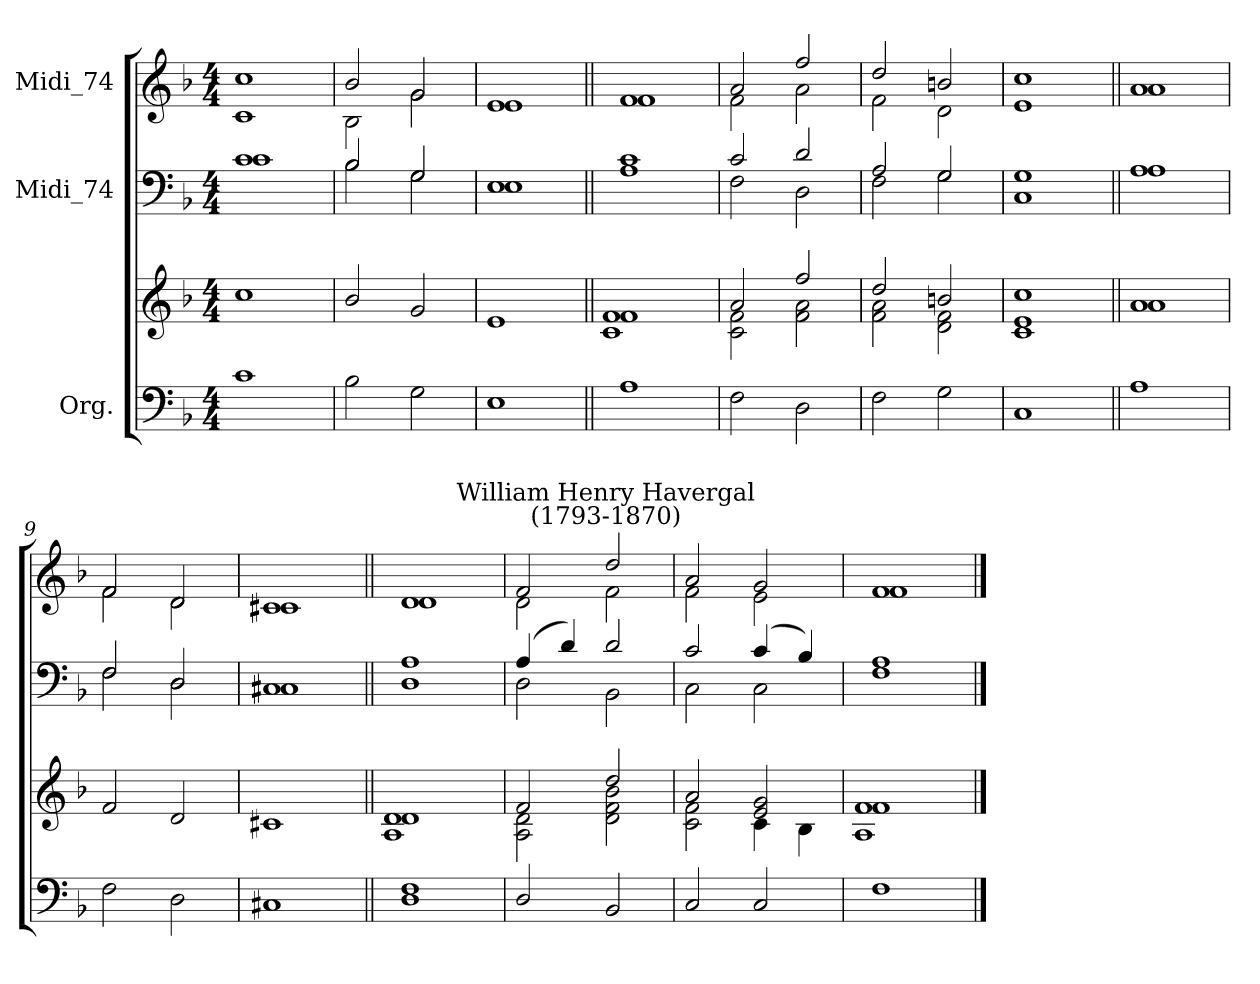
**kern	**kern	**kern	**kern
*part3	*part3	*part2	*part1
*staff4	*staff3	*staff2	*staff1
*I"Org.	*	*I"Midi_74	*I"Midi_74
*clefF4	*clefG2	*clefF4	*clefG2
*k[b-]	*k[b-]	*k[b-]	*k[b-]
*F:	*F:	*F:	*F:
*M4/4	*M4/4	*M4/4	*M4/4
=1	=1	=1	=1
*	*^	*^	*^
1c	1cc/	1ryy	1c/	1c\	1cc/	1c\
=2	=2	=2	=2	=2	=2	=2
2B-	2b-/	1ryy	2B-/	2B-\	2b-/	2B-\
2G	2g/	.	2G/	2G\	2g/	2g\
=3	=3	=3	=3	=3	=3	=3
1E	1e/	1ryy	1E/	1E\	1e/	1e\
=4||	=4||	=4||	=4||	=4||	=4||	=4||
1A	1f/	1c\ 1f\	1c/	1A\	1f/	1f\
=5	=5	=5	=5	=5	=5	=5
2F	2a/	2c\ 2f\	2c/	2F\	2a/	2f\
2D	2ff/	2f\ 2a\	2d/	2D\	2ff/	2a\
=6	=6	=6	=6	=6	=6	=6
2F	2dd/	2f\ 2a\	2A/	2F\	2dd/	2f\
2G	2bn/	2d\ 2f\	2G/	2G\	2bn/	2d\
=7	=7	=7	=7	=7	=7	=7
1C	1cc/	1c\ 1e\	1G/	1C\	1cc/	1e\
=8||	=8||	=8||	=8||	=8||	=8||	=8||
1A	1a/	1a\	1A/	1A\	1a/	1a\
=9	=9	=9	=9	=9	=9	=9
2F	2f/	1ryy	2F/	2F\	2f/	2f\
2D	2d/	.	2D/	2D\	2d/	2d\
=10	=10	=10	=10	=10	=10	=10
1C#X	1c#X/	1ryy	1C#X/	1C#X\	1c#X/	1c#X\
=11||	=11||	=11||	=11||	=11||	=11||	=11||
1D 1F	1d/	1A\ 1d\	1A/	1D\	1d/	1d\
=12	=12	=12	=12	=12	=12	=12
2D/	2f/	2A\ 2d\	(4A/	2D\	2f/	2d\
.	.	.	4d/)	.	.	.
!	!	!	!	!	!LO:TX:a:cj:t=William Henry Havergal\n(1793-1870)	!
2BB-	2dd/	2d\ 2f\ 2b-\	2d/	2BB-\	2dd/	2f\
=13	=13	=13	=13	=13	=13	=13
2C	2a/	2c\ 2f\	2c/	2C\	2a/	2f\
2C	2e/ 2g/	4c\	(>4c/	2C\	2g/	2e\
.	.	4B-\	4B-/)	.	.	.
=14	=14	=14	=14	=14	=14	=14
1F	1f/	1A\ 1f\	1A/	1F\	1f/	1f\
*	*v	*v	*	*	*v	*v
*	*	*v	*v	*
==	==	==	==
*-	*-	*-	*-
